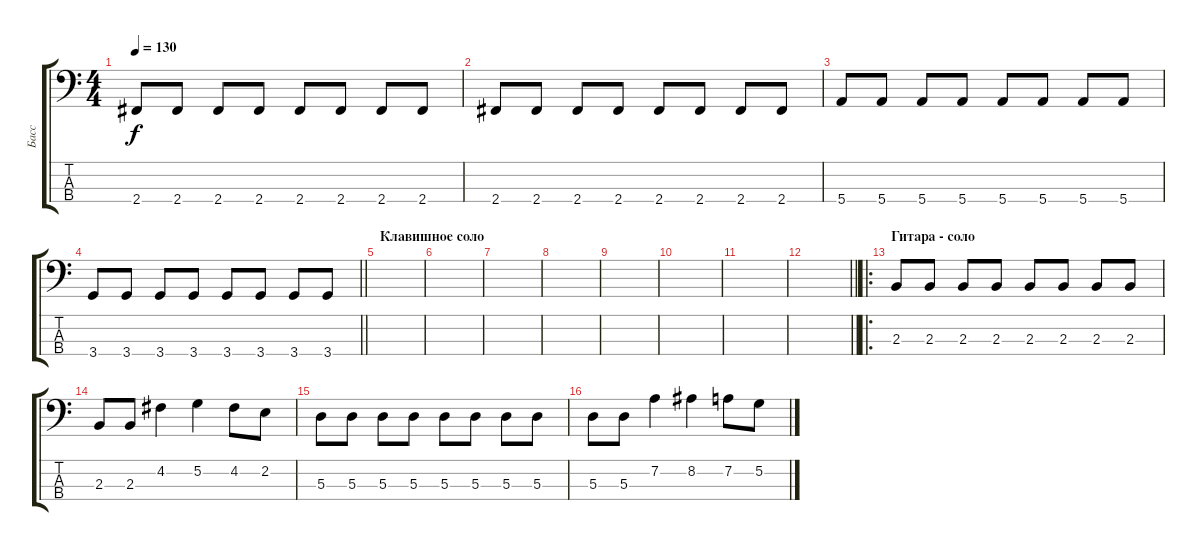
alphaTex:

\track ("Басс" "Басс") {instrument electricbassfinger}
\staff {score tabs}
\tuning (G2 D2 A1 E1) {hide}
\ts (4 4)
\tempo 130
\clef f4
\ks c
2.4.8{dy f} 2.4.8 2.4.8 2.4.8 2.4.8 2.4.8 2.4.8 2.4.8 |
2.4.8 2.4.8 2.4.8 2.4.8 2.4.8 2.4.8 2.4.8 2.4.8 |
5.4.8 5.4.8 5.4.8 5.4.8 5.4.8 5.4.8 5.4.8 5.4.8 |
\barLineRight lightlight
3.4.8 3.4.8 3.4.8 3.4.8 3.4.8 3.4.8 3.4.8 3.4.8 |
\section ("" "Клавишное соло")
|
|
|
|
|
|
|
\barLineRight lightlight
|
\ro
\section ("" "Гитара - соло")
2.3.8 2.3.8 2.3.8 2.3.8 2.3.8 2.3.8 2.3.8 2.3.8 |
2.3.8 2.3.8 4.2.4 5.2.4 4.2.8 2.2.8 |
5.3.8 5.3.8 5.3.8 5.3.8 5.3.8 5.3.8 5.3.8 5.3.8 |
5.3.8 5.3.8 7.2.4 8.2.4 7.2.8 5.2.8
